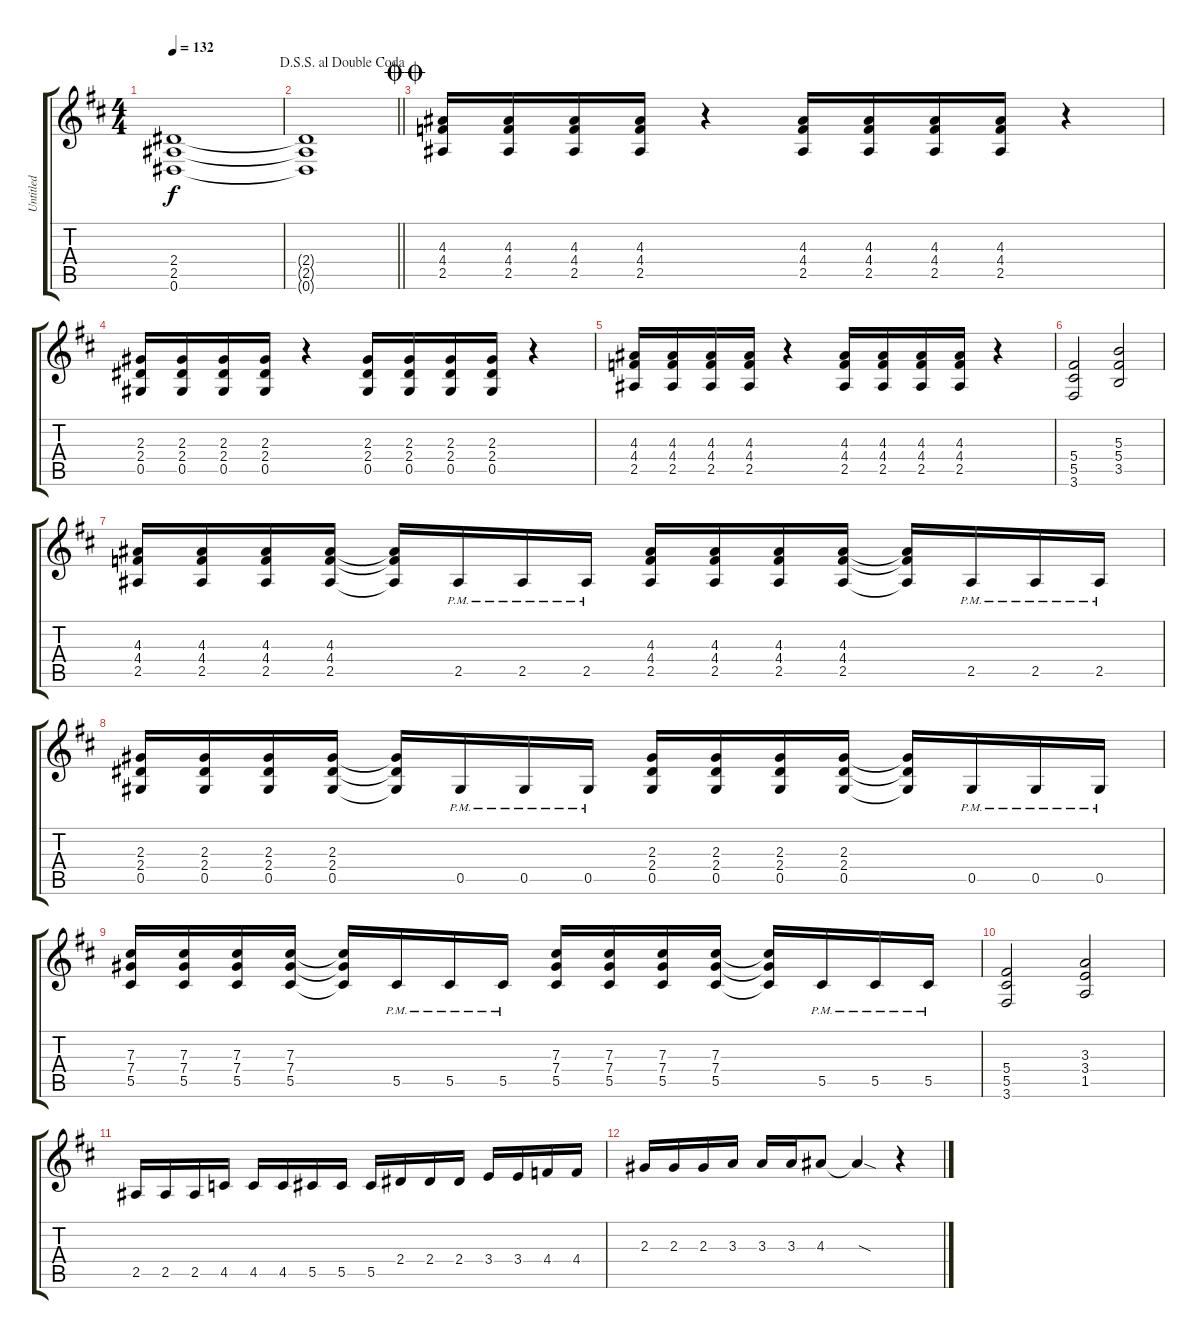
\track ("Untitled" "Untitled") {instrument distortionguitar}
\staff {score tabs}
\tuning (Eb4 Bb3 Gb3 Db3 Ab2 Eb2) {hide}
\ts (4 4)
\tempo 132
\clef g2
\ks d
(2.4 2.5 0.6).1{dy f} |
\jump dalsegnosegnoaldoublecoda
\barLineRight lightlight
(2.4{t} 2.5{t} 0.6{t}).1 |
\jump doublecoda
(4.3 4.4 2.5).16 (4.3 4.4 2.5).16 (4.3 4.4 2.5).16 (4.3 4.4 2.5).16 r.4 (4.3 4.4 2.5).16 (4.3 4.4 2.5).16 (4.3 4.4 2.5).16 (4.3 4.4 2.5).16 r.4 |
(2.3 2.4 0.5).16 (2.3 2.4 0.5).16 (2.3 2.4 0.5).16 (2.3 2.4 0.5).16 r.4 (2.3 2.4 0.5).16 (2.3 2.4 0.5).16 (2.3 2.4 0.5).16 (2.3 2.4 0.5).16 r.4 |
(4.3 4.4 2.5).16 (4.3 4.4 2.5).16 (4.3 4.4 2.5).16 (4.3 4.4 2.5).16 r.4 (4.3 4.4 2.5).16 (4.3 4.4 2.5).16 (4.3 4.4 2.5).16 (4.3 4.4 2.5).16 r.4 |
(5.4 5.5 3.6).2 (5.3 5.4 3.5).2 |
(4.3 4.4 2.5).16 (4.3 4.4 2.5).16 (4.3 4.4 2.5).16 (4.3 4.4 2.5).16 (4.3{t} 4.4{t} 2.5{t}).16 2.5{pm}.16 2.5{pm}.16 2.5{pm}.16 (4.3 4.4 2.5).16 (4.3 4.4 2.5).16 (4.3 4.4 2.5).16 (4.3 4.4 2.5).16 (4.3{t} 4.4{t} 2.5{t}).16 2.5{pm}.16 2.5{pm}.16 2.5{pm}.16 |
(2.3 2.4 0.5).16 (2.3 2.4 0.5).16 (2.3 2.4 0.5).16 (2.3 2.4 0.5).16 (2.3{t} 2.4{t} 0.5{t}).16 0.5{pm}.16 0.5{pm}.16 0.5{pm}.16 (2.3 2.4 0.5).16 (2.3 2.4 0.5).16 (2.3 2.4 0.5).16 (2.3 2.4 0.5).16 (2.3{t} 2.4{t} 0.5{t}).16 0.5{pm}.16 0.5{pm}.16 0.5{pm}.16 |
(7.3 7.4 5.5).16 (7.3 7.4 5.5).16 (7.3 7.4 5.5).16 (7.3 7.4 5.5).16 (7.3{t} 7.4{t} 5.5{t}).16 5.5{pm}.16 5.5{pm}.16 5.5{pm}.16 (7.3 7.4 5.5).16 (7.3 7.4 5.5).16 (7.3 7.4 5.5).16 (7.3 7.4 5.5).16 (7.3{t} 7.4{t} 5.5{t}).16 5.5{pm}.16 5.5{pm}.16 5.5{pm}.16 |
(5.4 5.5 3.6).2 (3.3 3.4 1.5).2 |
2.5.16 2.5.16 2.5.16 4.5.16 4.5.16 4.5.16 5.5.16 5.5.16 5.5.16 2.4.16 2.4.16 2.4.16 3.4.16 3.4.16 4.4.16 4.4.16 |
2.3.16 2.3.16 2.3.16 3.3.16 3.3.16 3.3.16 4.3.8 4.3{sod t}.4 r.4
